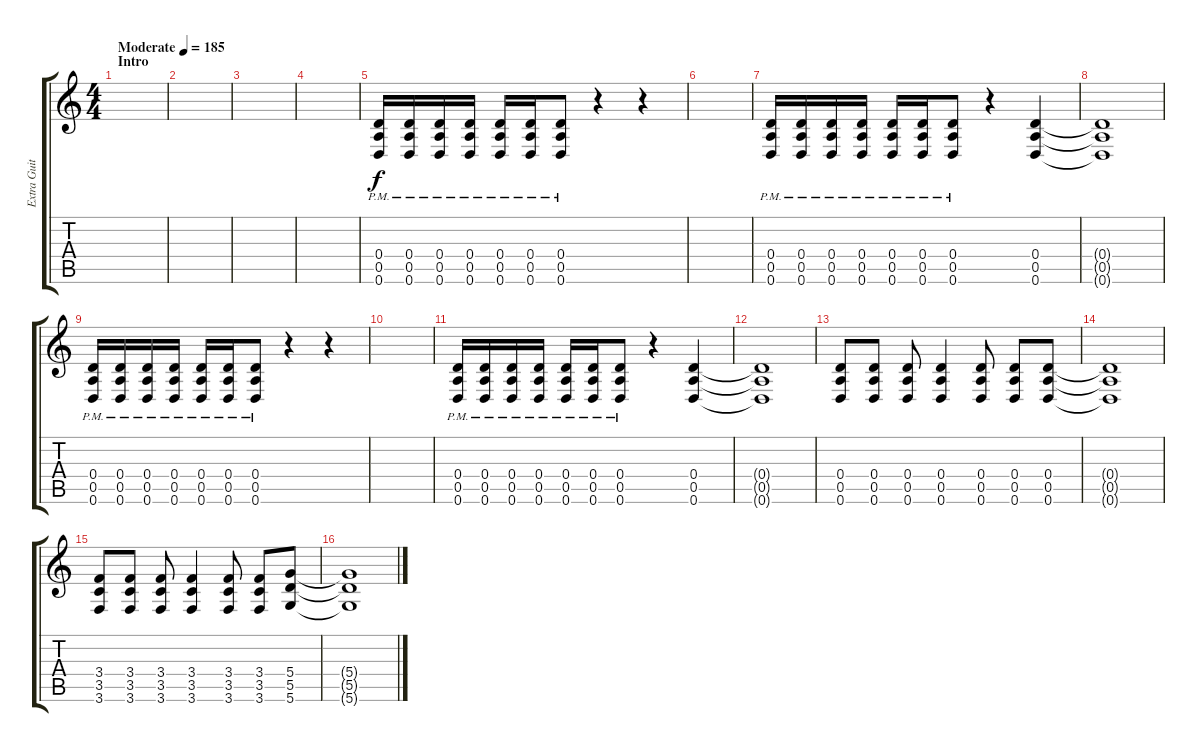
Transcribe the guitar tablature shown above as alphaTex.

\track ("Extra Guitar" "Extra Guit") {instrument distortionguitar}
\staff {score tabs}
\tuning (E4 B3 G3 D3 A2 D2) {hide}
\ts (4 4)
\section ("" "Intro")
\tempo (185 "Moderate")
\clef g2
\ks c
|
|
|
|
(0.4{pm} 0.5{pm} 0.6{pm}).16 (0.4{pm} 0.5{pm} 0.6{pm}).16 (0.4{pm} 0.5{pm} 0.6{pm}).16 (0.4{pm} 0.5{pm} 0.6{pm}).16 (0.4{pm} 0.5{pm} 0.6{pm}).16 (0.4{pm} 0.5{pm} 0.6{pm}).16 (0.4{pm} 0.5{pm} 0.6{pm}).8 r.4 r.4 |
|
(0.4{pm} 0.5{pm} 0.6{pm}).16 (0.4{pm} 0.5{pm} 0.6{pm}).16 (0.4{pm} 0.5{pm} 0.6{pm}).16 (0.4{pm} 0.5{pm} 0.6{pm}).16 (0.4{pm} 0.5{pm} 0.6{pm}).16 (0.4{pm} 0.5{pm} 0.6{pm}).16 (0.4{pm} 0.5{pm} 0.6{pm}).8 r.4 (0.4 0.5 0.6).4 |
(0.4{t} 0.5{t} 0.6{t}).1 |
(0.4{pm} 0.5{pm} 0.6{pm}).16 (0.4{pm} 0.5{pm} 0.6{pm}).16 (0.4{pm} 0.5{pm} 0.6{pm}).16 (0.4{pm} 0.5{pm} 0.6{pm}).16 (0.4{pm} 0.5{pm} 0.6{pm}).16 (0.4{pm} 0.5{pm} 0.6{pm}).16 (0.4{pm} 0.5{pm} 0.6{pm}).8 r.4 r.4 |
|
(0.4{pm} 0.5{pm} 0.6{pm}).16 (0.4{pm} 0.5{pm} 0.6{pm}).16 (0.4{pm} 0.5{pm} 0.6{pm}).16 (0.4{pm} 0.5{pm} 0.6{pm}).16 (0.4{pm} 0.5{pm} 0.6{pm}).16 (0.4{pm} 0.5{pm} 0.6{pm}).16 (0.4{pm} 0.5{pm} 0.6{pm}).8 r.4 (0.4 0.5 0.6).4 |
(0.4{t} 0.5{t} 0.6{t}).1 |
(0.4 0.5 0.6).8 (0.4 0.5 0.6).8 (0.4 0.5 0.6).8 (0.4 0.5 0.6).4 (0.4 0.5 0.6).8 (0.4 0.5 0.6).8 (0.4 0.5 0.6).8 |
(0.4{t} 0.5{t} 0.6{t}).1 |
(3.4 3.5 3.6).8 (3.4 3.5 3.6).8 (3.4 3.5 3.6).8 (3.4 3.5 3.6).4 (3.4 3.5 3.6).8 (3.4 3.5 3.6).8 (5.4 5.5 5.6).8 |
(5.4{t} 5.5{t} 5.6{t}).1
